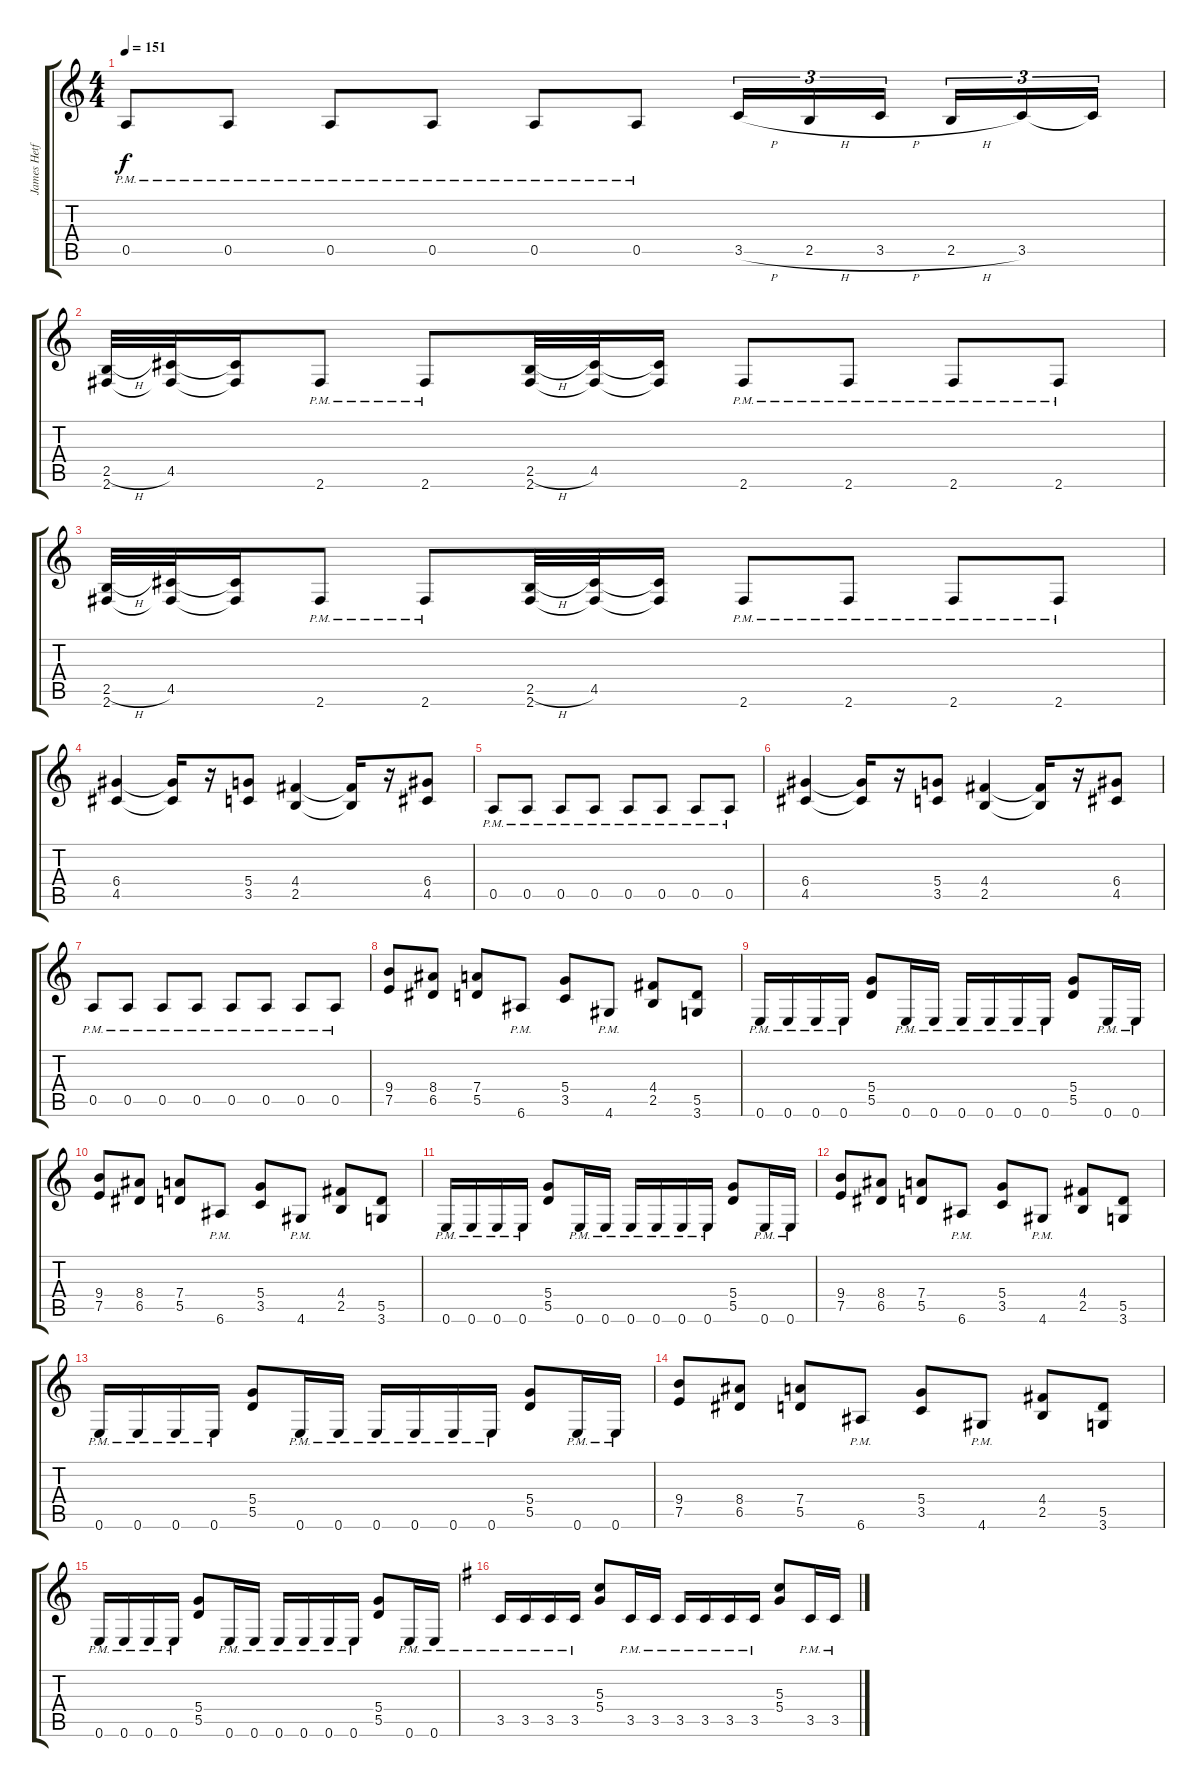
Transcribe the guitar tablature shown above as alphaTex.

\track ("James Hetfield" "James Hetf") {instrument distortionguitar}
\staff {score tabs}
\tuning (E4 B3 G3 D3 A2 E2) {hide}
\ts (4 4)
\tempo 151
\clef g2
\ks c
0.5{pm}.8{dy f} 0.5{pm}.8 0.5{pm}.8 0.5{pm}.8 0.5{pm}.8 0.5{pm}.8 3.5{h}.16{tu (3 2)} 2.5{h}.16{tu (3 2)} 3.5{h}.16{tu (3 2) beam splitsecondary} 2.5{h}.16{tu (3 2)} 3.5.16{tu (3 2)} 3.5{t}.16{tu (3 2)} |
(2.5{h} 2.6).32 (4.5 2.6{t}).32 (4.5{t} 2.6{t}).16 2.6{pm}.8 2.6{pm}.8 (2.5{h} 2.6).32 (4.5 2.6{t}).32 (4.5{t} 2.6{t}).16 2.6{pm}.8 2.6{pm}.8 2.6{pm}.8 2.6{pm}.8 |
(2.5{h} 2.6).32 (4.5 2.6{t}).32 (4.5{t} 2.6{t}).16 2.6{pm}.8 2.6{pm}.8 (2.5{h} 2.6).32 (4.5 2.6{t}).32 (4.5{t} 2.6{t}).16 2.6{pm}.8 2.6{pm}.8 2.6{pm}.8 2.6{pm}.8 |
(6.4 4.5).4 (6.4{t} 4.5{t}).16 r.16 (5.4 3.5).8 (4.4 2.5).4 (4.4{t} 2.5{t}).16 r.16 (6.4 4.5).8 |
0.5{pm}.8 0.5{pm}.8 0.5{pm}.8 0.5{pm}.8 0.5{pm}.8 0.5{pm}.8 0.5{pm}.8 0.5{pm}.8 |
(6.4 4.5).4 (6.4{t} 4.5{t}).16 r.16 (5.4 3.5).8 (4.4 2.5).4 (4.4{t} 2.5{t}).16 r.16 (6.4 4.5).8 |
0.5{pm}.8 0.5{pm}.8 0.5{pm}.8 0.5{pm}.8 0.5{pm}.8 0.5{pm}.8 0.5{pm}.8 0.5{pm}.8 |
(9.4 7.5).8 (8.4 6.5).8 (7.4 5.5).8 6.6{pm}.8 (5.4 3.5).8 4.6{pm}.8 (4.4 2.5).8 (5.5 3.6).8 |
0.6{pm}.16 0.6{pm}.16 0.6{pm}.16 0.6{pm}.16 (5.4 5.5).8 0.6{pm}.16 0.6{pm}.16 0.6{pm}.16 0.6{pm}.16 0.6{pm}.16 0.6{pm}.16 (5.4 5.5).8 0.6{pm}.16 0.6{pm}.16 |
(9.4 7.5).8 (8.4 6.5).8 (7.4 5.5).8 6.6{pm}.8 (5.4 3.5).8 4.6{pm}.8 (4.4 2.5).8 (5.5 3.6).8 |
0.6{pm}.16 0.6{pm}.16 0.6{pm}.16 0.6{pm}.16 (5.4 5.5).8 0.6{pm}.16 0.6{pm}.16 0.6{pm}.16 0.6{pm}.16 0.6{pm}.16 0.6{pm}.16 (5.4 5.5).8 0.6{pm}.16 0.6{pm}.16 |
(9.4 7.5).8 (8.4 6.5).8 (7.4 5.5).8 6.6{pm}.8 (5.4 3.5).8 4.6{pm}.8 (4.4 2.5).8 (5.5 3.6).8 |
0.6{pm}.16 0.6{pm}.16 0.6{pm}.16 0.6{pm}.16 (5.4 5.5).8 0.6{pm}.16 0.6{pm}.16 0.6{pm}.16 0.6{pm}.16 0.6{pm}.16 0.6{pm}.16 (5.4 5.5).8 0.6{pm}.16 0.6{pm}.16 |
(9.4 7.5).8 (8.4 6.5).8 (7.4 5.5).8 6.6{pm}.8 (5.4 3.5).8 4.6{pm}.8 (4.4 2.5).8 (5.5 3.6).8 |
0.6{pm}.16 0.6{pm}.16 0.6{pm}.16 0.6{pm}.16 (5.4 5.5).8 0.6{pm}.16 0.6{pm}.16 0.6{pm}.16 0.6{pm}.16 0.6{pm}.16 0.6{pm}.16 (5.4 5.5).8 0.6{pm}.16 0.6{pm}.16 |
\ks g
3.5{pm}.16 3.5{pm}.16 3.5{pm}.16 3.5{pm}.16 (5.3 5.4).8 3.5{pm}.16 3.5{pm}.16 3.5{pm}.16 3.5{pm}.16 3.5{pm}.16 3.5{pm}.16 (5.3 5.4).8 3.5{pm}.16 3.5{pm}.16
